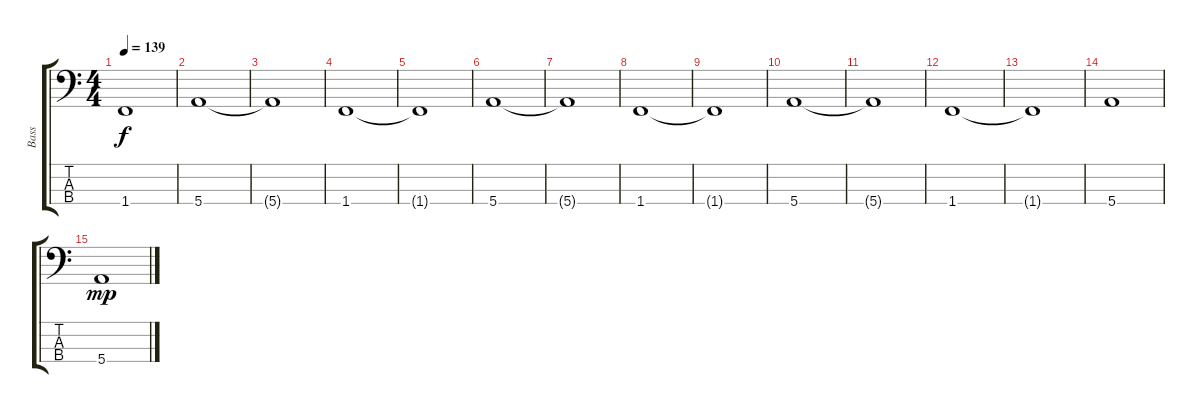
\track ("Bass" "Bass") {instrument electricbassfinger}
\staff {score tabs}
\tuning (G2 D2 A1 E1) {hide}
\ts (4 4)
\tempo 139
\clef f4
\ks c
1.4{t}.1{dy f} |
5.4.1 |
5.4{t}.1 |
1.4.1 |
1.4{t}.1 |
5.4.1 |
5.4{t}.1 |
1.4.1 |
1.4{t}.1 |
5.4.1 |
5.4{t}.1 |
1.4.1 |
1.4{t}.1 |
5.4.1 |
5.4.1{dy mp}
